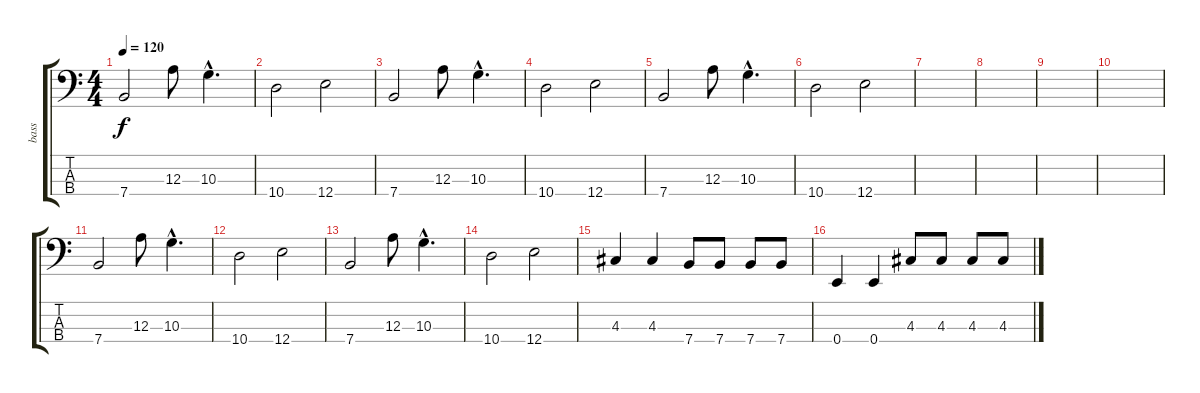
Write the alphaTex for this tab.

\track ("bass" "bass") {instrument electricbassfinger}
\staff {score tabs}
\tuning (G2 D2 A1 E1) {hide}
\ts (4 4)
\tempo 120
\clef f4
\ks c
7.4.2{dy f} 12.3.8 10.3{hac}.4{d} |
10.4.2 12.4.2 |
7.4.2 12.3.8 10.3{hac}.4{d} |
10.4.2 12.4.2 |
7.4.2 12.3.8 10.3{hac}.4{d} |
10.4.2 12.4.2 |
|
|
|
|
7.4.2 12.3.8 10.3{hac}.4{d} |
10.4.2 12.4.2 |
7.4.2 12.3.8 10.3{hac}.4{d} |
10.4.2 12.4.2 |
4.3.4 4.3.4 7.4.8 7.4.8 7.4.8 7.4.8 |
0.4.4 0.4.4 4.3.8 4.3.8 4.3.8 4.3.8
